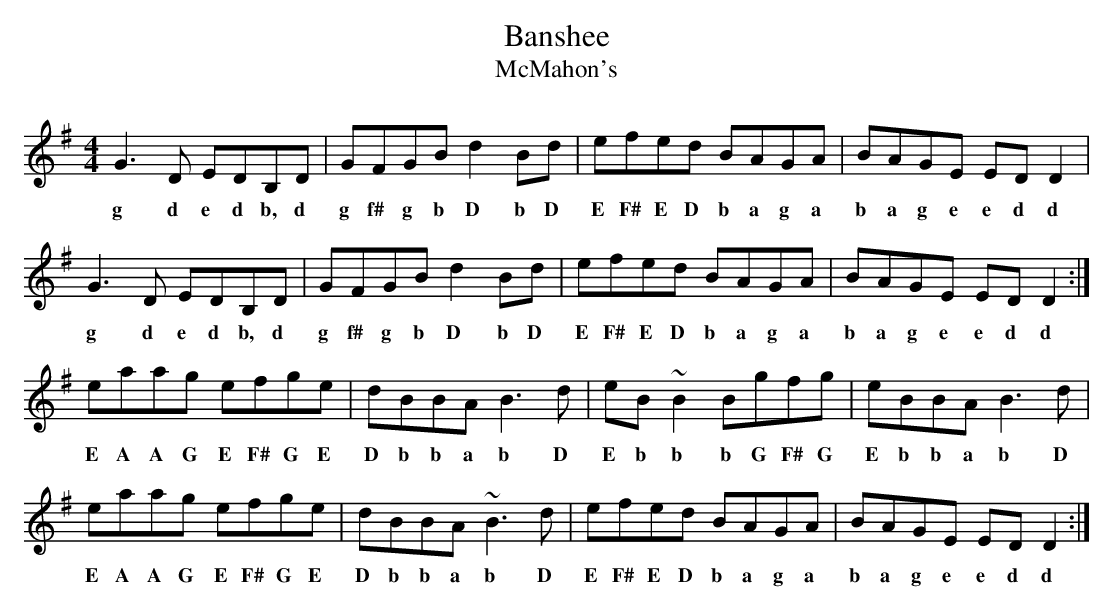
X:1
T:Banshee
T:McMahon's
M:4/4
L:1/8
K:G
G3D EDB,D|GFGB d2 Bd|efed BAGA|BAGE EDD2|
w:g d e d b, d g f# g b D b D E F# E D b a g a b a g e e d d
G3D EDB,D|GFGB d2 Bd|efed BAGA|BAGE EDD2:|
w:g d e d b, d g f# g b D b D E F# E D b a g a b a g e e d d
eaag efge|dBBA B3d|eB ~B2 Bgfg|eBBA B3d|
w:E A A G E F# G E D b b a b D E b b b G F# G E b b a b D
eaag efge|dBBA ~B3d|efed BAGA|BAGE EDD2:|
w:E A A G E F# G E D b b a b D E F# E D b a g a b a g e e d d
